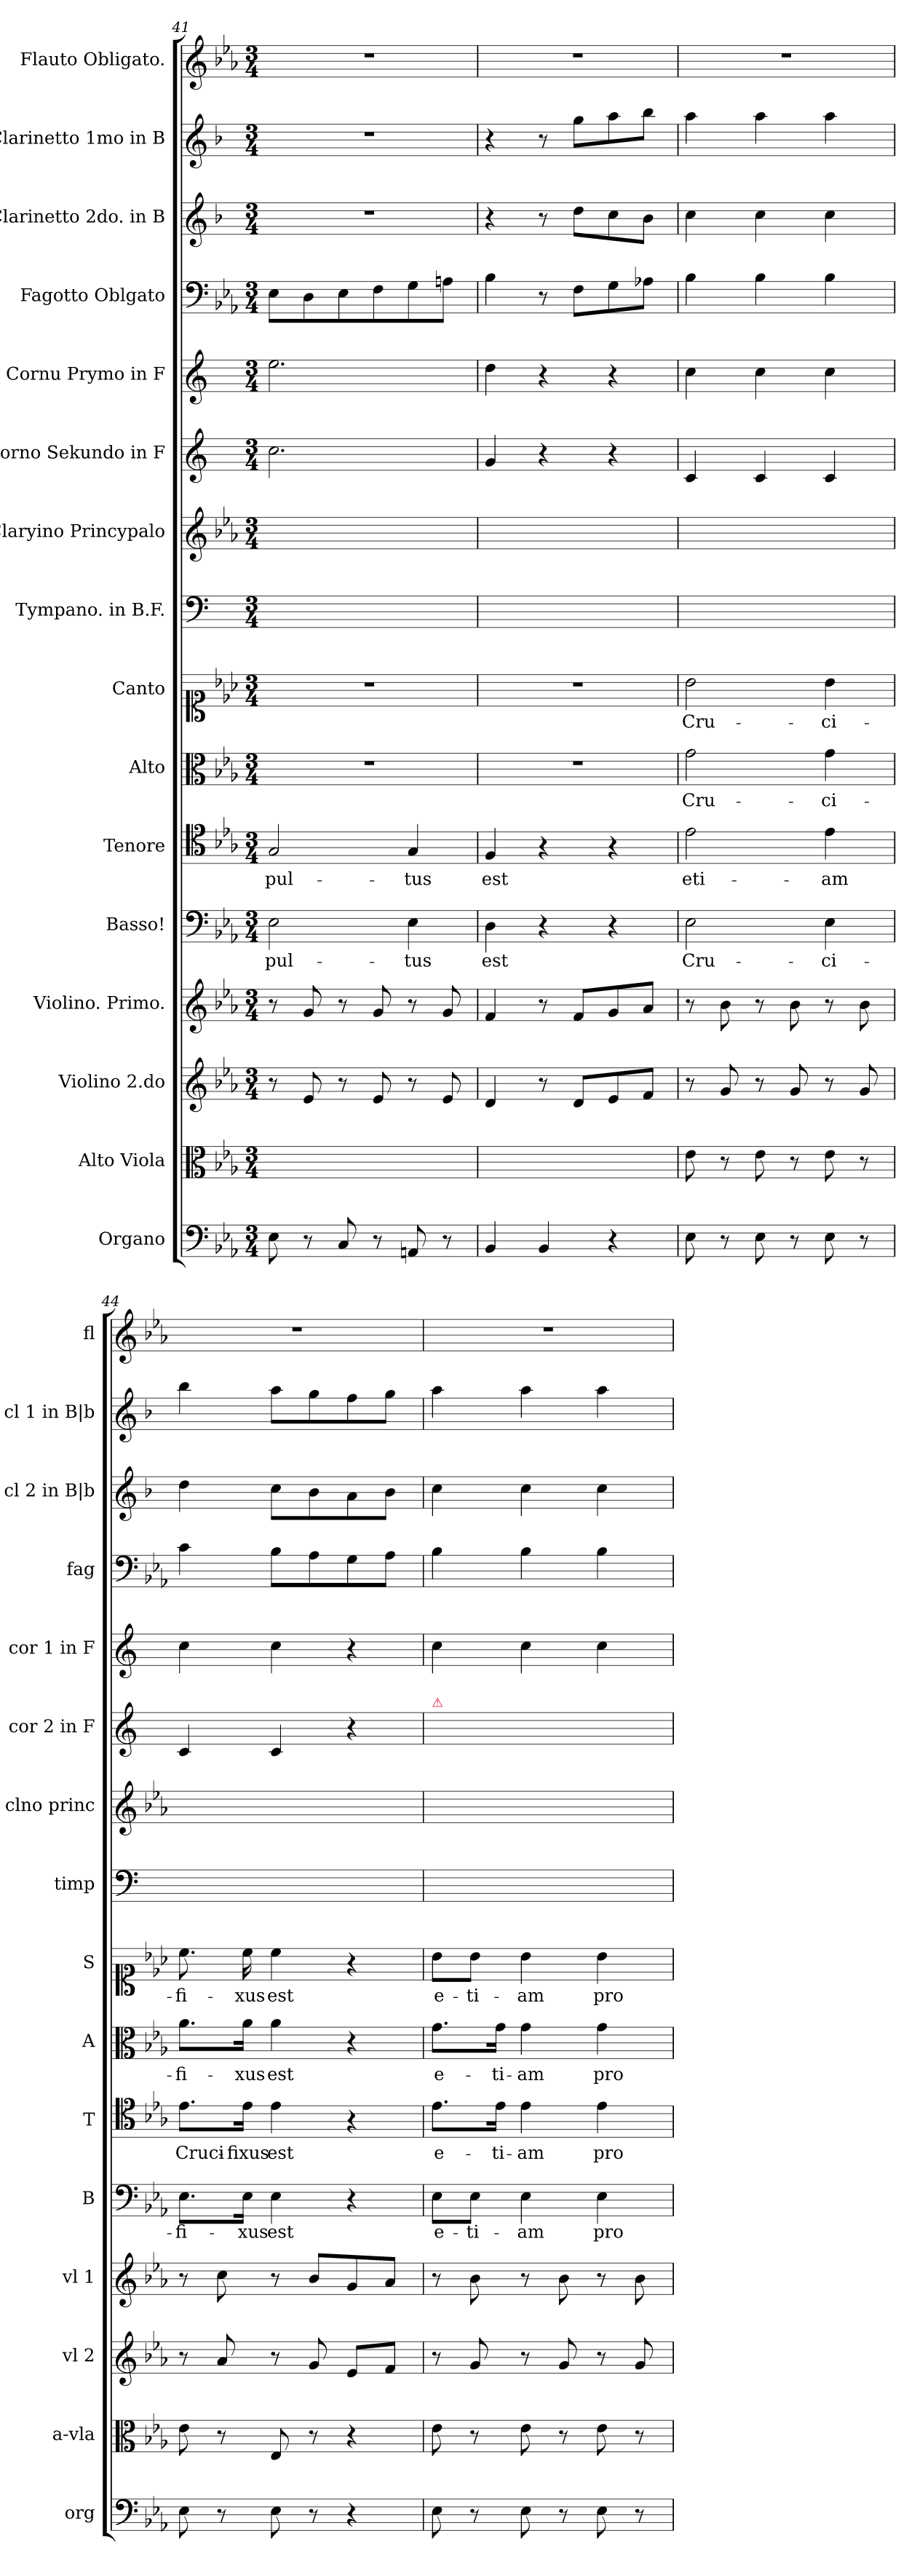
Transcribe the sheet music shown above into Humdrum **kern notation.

**kern	**kern	**kern	**kern	**kern	**text	**kern	**text	**kern	**text	**kern	**text	**kern	**kern	**kern	**kern	**kern	**kern	**kern	**kern
*part16	*part15	*part14	*part13	*part12	*part12	*part11	*part11	*part10	*part10	*part9	*part9	*part8	*part7	*part6	*part5	*part4	*part3	*part2	*part1
*staff16	*staff15	*staff14	*staff13	*staff12	*staff12	*staff11	*staff11	*staff10	*staff10	*staff9	*staff9	*staff8	*staff7	*staff6	*staff5	*staff4	*staff3	*staff2	*staff1
*I"Organo	*I"Alto Viola	*I"Violino 2.do	*I"Violino. Primo.	*I"Basso!	*	*I"Tenore	*	*I"Alto	*	*I"Canto	*	*I"Tympano. in B.F.	*I"Claryino Princypalo	*I"Corno Sekundo in F	*I"Cornu Prymo in F	*I"Fagotto Oblgato	*I"Clarinetto 2do. in B	*I"Clarinetto 1mo in B	*I"Flauto Obligato.
*I'org	*I'a-vla	*I'vl 2	*I'vl 1	*I'B	*	*I'T	*	*I'A	*	*I'S	*	*I'timp	*I'clno princ	*I'cor 2 in F	*I'cor 1 in F	*I'fag	*I'cl 2 in B|b	*I'cl 1 in B|b	*I'fl
*clefF4	*clefC3	*clefG2	*clefG2	*clefF4	*	*clefC4	*	*clefC3	*	*clefC1	*	*clefF4	*clefG2	*clefG2	*clefG2	*clefF4	*clefG2	*clefG2	*clefG2
*	*	*	*	*	*	*	*	*	*	*	*	*ITrd-2c-3	*	*ITrd-2c-3	*ITrd-2c-3	*	*ITrd1c2	*ITrd1c2	*
*k[b-e-a-]	*k[b-e-a-]	*k[b-e-a-]	*k[b-e-a-]	*k[b-e-a-]	*	*k[b-e-a-]	*	*k[b-e-a-]	*	*k[b-e-a-]	*	*k[b-e-a-]	*k[b-e-a-]	*k[b-e-a-]	*k[b-e-a-]	*k[b-e-a-]	*k[b-e-a-]	*k[b-e-a-]	*k[b-e-a-]
*E-:	*E-:	*E-:	*E-:	*E-:	*	*E-:	*	*E-:	*	*E-:	*	*	*E-:	*	*	*E-:	*E-:	*E-:	*E-:
*M3/4	*M3/4	*M3/4	*M3/4	*M3/4	*	*M3/4	*	*M3/4	*	*M3/4	*	*M3/4	*M3/4	*M3/4	*M3/4	*M3/4	*M3/4	*M3/4	*M3/4
=41	=41	=41	=41	=41	=41	=41	=41	=41	=41	=41	=41	=41	=41	=41	=41	=41	=41	=41	=41
8E-\	2.ryy	8r	8r	2E-\	-pul-	2G/	-pul-	2.r	.	2.r	.	2.ryy	2.ryy	2.ee-\	2.gg\	8E-\L	2.r	2.r	2.r
8r	.	8e-/	8g/	.	.	.	.	.	.	.	.	.	.	.	.	8D\	.	.	.
8C/	.	8r	8r	.	.	.	.	.	.	.	.	.	.	.	.	8E-\	.	.	.
8r	.	8e-/	8g/	.	.	.	.	.	.	.	.	.	.	.	.	8F\	.	.	.
8AAn/	.	8r	8r	4E-\	-tus	4G/	-tus	.	.	.	.	.	.	.	.	8G\	.	.	.
8r	.	8e-/	8g/	.	.	.	.	.	.	.	.	.	.	.	.	8An\J	.	.	.
=42	=42	=42	=42	=42	=42	=42	=42	=42	=42	=42	=42	=42	=42	=42	=42	=42	=42	=42	=42
4BB-/	2.ryy	4d/	4f/	4D\	est	4F/	est	2.r	.	2.r	.	2.ryy	2.ryy	4b-/	4ff\	4B-\	4r	4r	2.r
4BB-/	.	8r	8r	4r	.	4r	.	.	.	.	.	.	.	4r	4r	8r	8r	8r	.
.	.	8d/L	8f/L	.	.	.	.	.	.	.	.	.	.	.	.	8F\L	8cc\L	8ff\L	.
4r	.	8e-/	8g/	4r	.	4r	.	.	.	.	.	.	.	4r	4r	8G\	8b-\	8gg\	.
.	.	8f/J	8a-/J	.	.	.	.	.	.	.	.	.	.	.	.	8A-X\J	8a-\J	8aa-\J	.
=43	=43	=43	=43	=43	=43	=43	=43	=43	=43	=43	=43	=43	=43	=43	=43	=43	=43	=43	=43
!	!	!	!	!	!	!	!	!	!LO:LY:color=grey	!	!	!	!	!	!	!	!	!	!
8E-\	8e-\	8r	8r	2E-\	Cru-	2e-\	eti-	2g\	Cru-	2b-\	Cru-	2.ryy	2.ryy	4e-/	4ee-\	4B-\	4b-\	4gg\	2.r
8r	8r	8g/	8b-\	.	.	.	.	.	.	.	.	.	.	.	.	.	.	.	.
8E-\	8e-\	8r	8r	.	.	.	.	.	.	.	.	.	.	4e-/	4ee-\	4B-\	4b-\	4gg\	.
8r	8r	8g/	8b-\	.	.	.	.	.	.	.	.	.	.	.	.	.	.	.	.
!	!	!	!	!	!	!	!	!	!LO:LY:color=grey	!	!	!	!	!	!	!	!	!	!
8E-\	8e-\	8r	8r	4E-\	-ci-	4e-\	-am	4g\	-ci-	4b-\	-ci-	.	.	4e-/	4ee-\	4B-\	4b-\	4gg\	.
8r	8r	8g/	8b-\	.	.	.	.	.	.	.	.	.	.	.	.	.	.	.	.
=44	=44	=44	=44	=44	=44	=44	=44	=44	=44	=44	=44	=44	=44	=44	=44	=44	=44	=44	=44
!	!	!	!	!	!	!	!	!	!LO:LY:color=grey	!	!	!	!	!	!	!	!	!	!
8E-\	8e-\	8r	8r	8.E-\L	-fi-	8.e-\L	Cruci-	8.a-\L	-fi-	8.cc\	-fi-	2.ryy	2.ryy	4e-/	4ee-\	4c\	4cc\	4aa-\	2.r
8r	8r	8a-/	8cc\	.	.	.	.	.	.	.	.	.	.	.	.	.	.	.	.
!	!	!	!	!	!	!	!	!	!LO:LY:color=grey	!	!	!	!	!	!	!	!	!	!
.	.	.	.	16E-\Jk	-xus	16e-\Jk	-fixus	16a-\Jk	-xus	16cc\	-xus	.	.	.	.	.	.	.	.
!	!	!	!	!	!	!	!	!	!LO:LY:color=grey	!	!	!	!	!	!	!	!	!	!
8E-\	8E-/	8r	8r	4E-\	est	4e-\	est	4a-\	est	4cc\	est	.	.	4e-/	4ee-\	8B-\L	8b-\L	8gg\L	.
8r	8r	8g/	8b-/L	.	.	.	.	.	.	.	.	.	.	.	.	8A-\	8a-\	8ff\	.
4r	4r	8e-/L	8g/	4r	.	4r	.	4r	.	4r	.	.	.	4r	4r	8G\	8g\	8ee-\	.
.	.	8f/J	8a-/J	.	.	.	.	.	.	.	.	.	.	.	.	8A-\J	8a-\J	8ff\J	.
=45	=45	=45	=45	=45	=45	=45	=45	=45	=45	=45	=45	=45	=45	=45	=45	=45	=45	=45	=45
!	!	!	!	!	!	!	!	!	!	!	!	!	!	!LO:TX:a:color=crimson:t=⚠	!	!	!	!	!
!	!	!	!	!	!	!	!	!	!LO:LY:color=grey	!	!	!	!	!	!	!	!	!	!
8E-\	8e-\	8r	8r	8E-\L	e-	8.e-\L	e-	8.g\L	e-	8b-\L	e-	2.ryy	2.ryy	4e-/yy	4ee-\	4B-\	4b-\	4gg\	2.r
8r	8r	8g/	8b-\	8E-\J	-ti-	.	.	.	.	8b-\J	-ti-	.	.	.	.	.	.	.	.
!	!	!	!	!	!	!	!	!	!LO:LY:color=grey	!	!	!	!	!	!	!	!	!	!
.	.	.	.	.	.	16e-\Jk	-ti-	16g\Jk	-ti-	.	.	.	.	.	.	.	.	.	.
!	!	!	!	!	!	!	!	!	!LO:LY:color=grey	!	!	!	!	!	!	!	!	!	!
8E-\	8e-\	8r	8r	4E-\	-am	4e-\	-am	4g\	-am	4b-\	-am	.	.	4e-/yy	4ee-\	4B-\	4b-\	4gg\	.
8r	8r	8g/	8b-\	.	.	.	.	.	.	.	.	.	.	.	.	.	.	.	.
!	!	!	!	!	!	!	!	!	!LO:LY:color=grey	!	!	!	!	!	!	!	!	!	!
8E-\	8e-\	8r	8r	4E-\	pro	4e-\	pro	4g\	pro	4b-\	pro	.	.	4e-/yy	4ee-\	4B-\	4b-\	4gg\	.
8r	8r	8g/	8b-\	.	.	.	.	.	.	.	.	.	.	.	.	.	.	.	.
=	=	=	=	=	=	=	=	=	=	=	=	=	=	=	=	=	=	=	=
*-	*-	*-	*-	*-	*-	*-	*-	*-	*-	*-	*-	*-	*-	*-	*-	*-	*-	*-	*-
